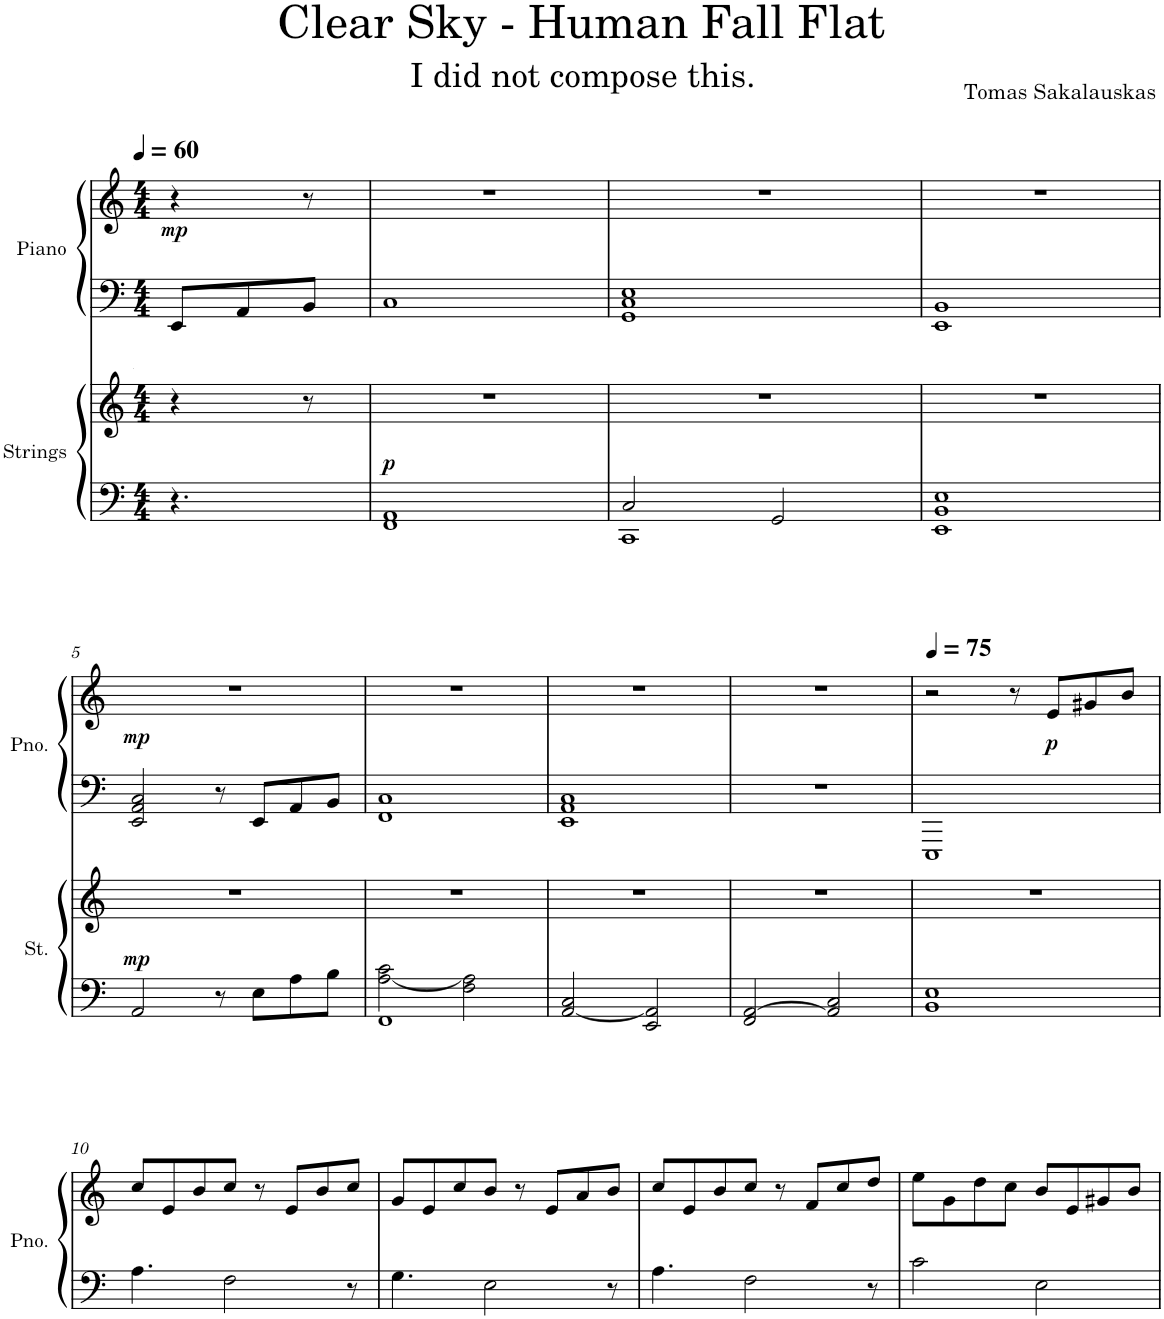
**kern	**kern	**dynam	**kern	**kern	**dynam
*part2	*part2	*part2	*part1	*part1	*part1
*staff4	*staff3	*staff3/4	*staff2	*staff1	*staff1/2
*I"Strings	*	*	*I"Piano	*	*
*I'St.	*	*	*I'Pno.	*	*
*stria5	*stria5	*	*stria5	*stria5	*
*clefF4	*clefG2	*	*clefF4	*clefG2	*
*k[]	*k[]	*	*k[]	*k[]	*
*M4/4	*M4/4	*	*M4/4	*M4/4	*
*MM60	*MM60	*	*MM60	*MM60	*
=1	=1	=1	=1	=1	=1
!	!	!	!	!LO:TX:a:t=.	!
!	!LO:TX:a:t=.	!	!	!	!
!	!LO:TX:a:t=.	!	!	!	!
!	!LO:TX:a:t=.	!	!	!	!
!	!LO:TX:a:t=.	!	!	!	!
!	!LO:TX:a:t=.	!	!	!	!
!	!LO:TX:a:t=.	!	!	!	!
!	!LO:TX:a:t=.	!	!	!	!
!	!LO:TX:a:t=.	!	!	!	!
!	!LO:TX:a:t=.	!	!	!	!
!	!	!	!	!	!LO:DY:b
4.r	4r	.	8EE/L	4r	mp
.	.	.	8AA/	.	.
.	8r	.	8BB/J	8r	.
=2	=2	=2	=2	=2	=2
!	!	!LO:DY:a=2	!	!	!
1FF 1AA	1r	p	1C	1r	.
=3	=3	=3	=3	=3	=3
*^	*	*	*	*	*
2C/	1CC	1r	.	1GG 1C 1E	1r	.
2GG/	.	.	.	.	.	.
*v	*v	*	*	*	*	*
=4	=4	=4	=4	=4	=4
1EE 1BB 1E	1r	.	1EE 1BB	1r	.
!!LO:LB:g=z
=5	=5	=5	=5	=5	=5
!	!LO:TX:a:t=.	!	!	!	!
!	!	!LO:DY:a=2	!	!	!LO:DY:a=2
2AA/	1r	mp	2EE/ 2AA/ 2C/	1r	mp
8r	.	.	8r	.	.
8E\L	.	.	8EE/L	.	.
8A\	.	.	8AA/	.	.
8B\J	.	.	8BB/J	.	.
=6	=6	=6	=6	=6	=6
*^	*	*	*	*	*
[2A\ 2c\	1FF	1r	.	1FF 1C	1r	.
2F\ 2A\]	.	.	.	.	.	.
*v	*v	*	*	*	*	*
=7	=7	=7	=7	=7	=7
[2AA/ 2C/	1r	.	1EE 1AA 1C	1r	.
2EE/ 2AA/]	.	.	.	.	.
=8	=8	=8	=8	=8	=8
2FF/ [2AA/	1r	.	1r	1r	.
2AA/] 2C/	.	.	.	.	.
=9	=9	=9	=9	=9	=9
*	*	*	*	*MM75	*
1BB 1E	1r	.	1EEE	2r	.
.	.	.	.	8r	.
!	!	!	!	!	!LO:DY:b
.	.	.	.	8e/L	p
.	.	.	.	8g#X/	.
.	.	.	.	8b/J	.
!!LO:LB:g=z
=10	=10	=10	=10	=10	=10
1r	1r	.	4.A\	8cc/L	.
.	.	.	.	8e/	.
.	.	.	.	8b/	.
.	.	.	2F\	8cc/J	.
.	.	.	.	8r	.
.	.	.	.	8e/L	.
.	.	.	.	8b/	.
.	.	.	8r	8cc/J	.
=11	=11	=11	=11	=11	=11
1r	1r	.	4.G\	8g/L	.
.	.	.	.	8e/	.
.	.	.	.	8cc/	.
.	.	.	2E\	8b/J	.
.	.	.	.	8r	.
.	.	.	.	8e/L	.
.	.	.	.	8a/	.
.	.	.	8r	8b/J	.
=12	=12	=12	=12	=12	=12
1r	1r	.	4.A\	8cc/L	.
.	.	.	.	8e/	.
.	.	.	.	8b/	.
.	.	.	2F\	8cc/J	.
.	.	.	.	8r	.
.	.	.	.	8f/L	.
.	.	.	.	8cc/	.
.	.	.	8r	8dd/J	.
=13	=13	=13	=13	=13	=13
1r	1r	.	2c\	8ee\L	.
.	.	.	.	8g\	.
.	.	.	.	8dd\	.
.	.	.	.	8cc\J	.
.	.	.	2E\	8b/L	.
.	.	.	.	8e/	.
.	.	.	.	8g#X/	.
.	.	.	.	8b/J	.
=	=	=	=	=	=
*-	*-	*-	*-	*-	*-
